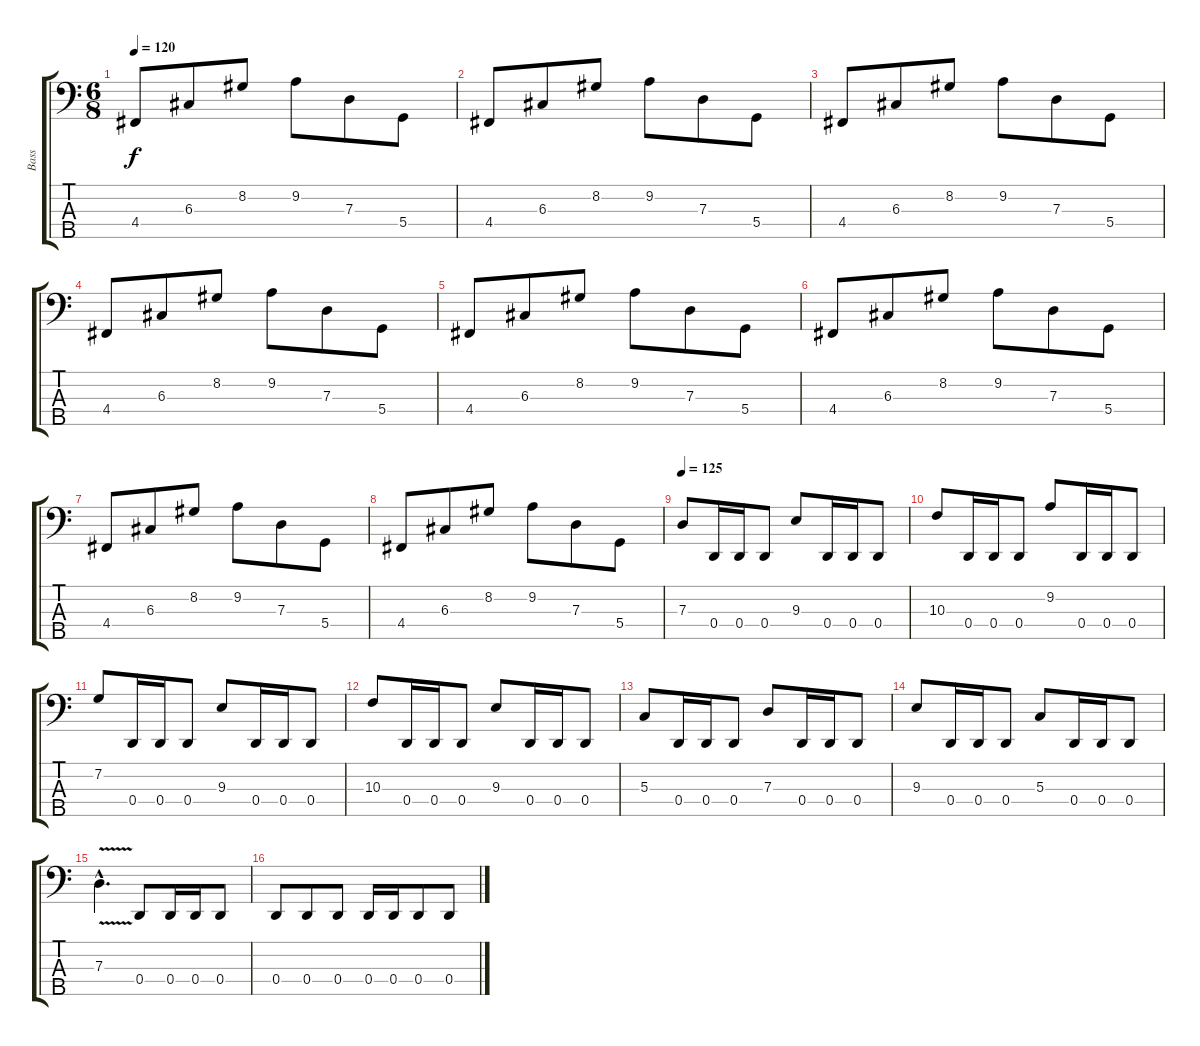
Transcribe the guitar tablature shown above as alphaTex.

\track ("Bass" "Bass") {instrument electricbasspick}
\staff {score tabs}
\tuning (F2 C2 G1 D1 A0) {hide}
\ts (6 8)
\tempo 120
\clef f4
\ks c
4.4.8{dy f} 6.3.8 8.2.8 9.2.8 7.3.8 5.4.8 |
4.4.8 6.3.8 8.2.8 9.2.8 7.3.8 5.4.8 |
4.4.8 6.3.8 8.2.8 9.2.8 7.3.8 5.4.8 |
4.4.8 6.3.8 8.2.8 9.2.8 7.3.8 5.4.8 |
4.4.8 6.3.8 8.2.8 9.2.8 7.3.8 5.4.8 |
4.4.8 6.3.8 8.2.8 9.2.8 7.3.8 5.4.8 |
4.4.8 6.3.8 8.2.8 9.2.8 7.3.8 5.4.8 |
4.4.8 6.3.8 8.2.8 9.2.8 7.3.8 5.4.8 |
\tempo 125
7.3.8 0.4.16 0.4.16 0.4.8 9.3.8 0.4.16 0.4.16 0.4.8 |
10.3.8 0.4.16 0.4.16 0.4.8 9.2.8 0.4.16 0.4.16 0.4.8 |
7.2.8 0.4.16 0.4.16 0.4.8 9.3.8 0.4.16 0.4.16 0.4.8 |
10.3.8 0.4.16 0.4.16 0.4.8 9.3.8 0.4.16 0.4.16 0.4.8 |
5.3.8 0.4.16 0.4.16 0.4.8 7.3.8 0.4.16 0.4.16 0.4.8 |
9.3.8 0.4.16 0.4.16 0.4.8 5.3.8 0.4.16 0.4.16 0.4.8 |
7.3{v hac}.4{d} 0.4.8 0.4.16 0.4.16 0.4.8 |
0.4.8 0.4.8 0.4.8 0.4.16 0.4.16 0.4.8 0.4.8
